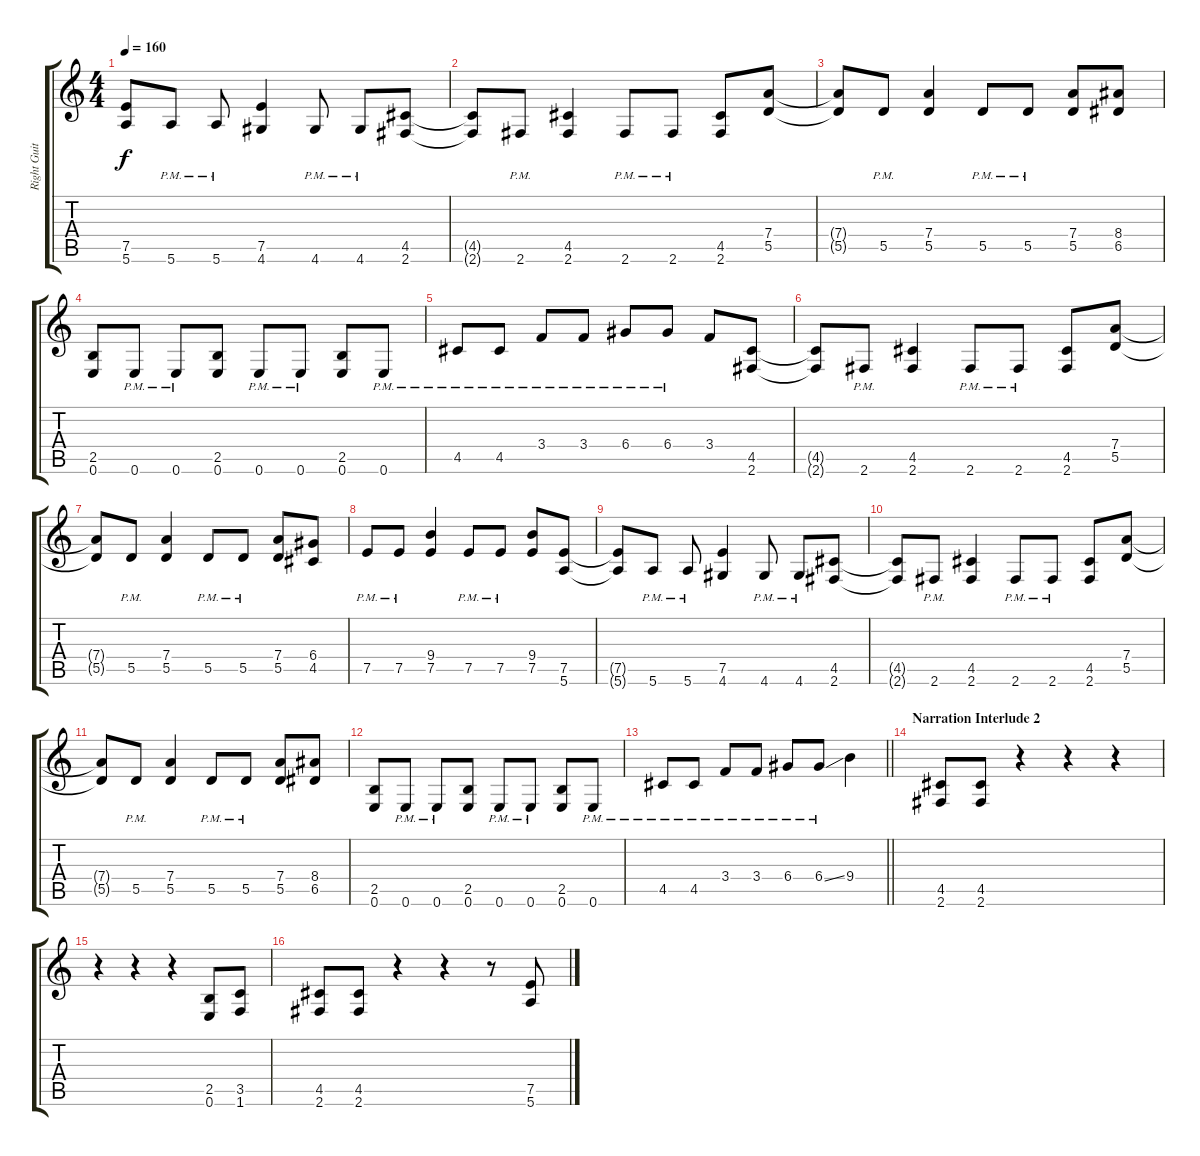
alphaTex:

\track ("Right Guitar" "Right Guit") {instrument overdrivenguitar}
\staff {score tabs}
\tuning (E4 B3 G3 D3 A2 E2) {hide}
\ts (4 4)
\tempo 160
\clef g2
\ks c
(7.5{t} 5.6{t}).8{dy f} 5.6{pm}.8 5.6{pm}.8 (7.5 4.6).4 4.6{pm}.8 4.6{pm}.8 (4.5 2.6).8 |
(4.5{t} 2.6{t}).8 2.6{pm}.8 (4.5 2.6).4 2.6{pm}.8 2.6{pm}.8 (4.5 2.6).8 (7.4 5.5).8 |
(7.4{t} 5.5{t}).8 5.5{pm}.8 (7.4 5.5).4 5.5{pm}.8 5.5{pm}.8 (7.4 5.5).8 (8.4 6.5).8 |
(2.5 0.6).8 0.6{pm}.8 0.6{pm}.8 (2.5 0.6).8 0.6{pm}.8 0.6{pm}.8 (2.5 0.6).8 0.6{pm}.8 |
4.5{pm}.8 4.5{pm}.8 3.4{pm}.8 3.4{pm}.8 6.4{pm}.8 6.4{pm}.8 3.4.8 (4.5 2.6).8 |
(4.5{t} 2.6{t}).8 2.6{pm}.8 (4.5 2.6).4 2.6{pm}.8 2.6{pm}.8 (4.5 2.6).8 (7.4 5.5).8 |
(7.4{t} 5.5{t}).8 5.5{pm}.8 (7.4 5.5).4 5.5{pm}.8 5.5{pm}.8 (7.4 5.5).8 (6.4 4.5).8 |
7.5{pm}.8 7.5{pm}.8 (9.4 7.5).4 7.5{pm}.8 7.5{pm}.8 (9.4 7.5).8 (7.5 5.6).8 |
(7.5{t} 5.6{t}).8 5.6{pm}.8 5.6{pm}.8 (7.5 4.6).4 4.6{pm}.8 4.6{pm}.8 (4.5 2.6).8 |
(4.5{t} 2.6{t}).8 2.6{pm}.8 (4.5 2.6).4 2.6{pm}.8 2.6{pm}.8 (4.5 2.6).8 (7.4 5.5).8 |
(7.4{t} 5.5{t}).8 5.5{pm}.8 (7.4 5.5).4 5.5{pm}.8 5.5{pm}.8 (7.4 5.5).8 (8.4 6.5).8 |
(2.5 0.6).8 0.6{pm}.8 0.6{pm}.8 (2.5 0.6).8 0.6{pm}.8 0.6{pm}.8 (2.5 0.6).8 0.6{pm}.8 |
\barLineRight lightlight
4.5{pm}.8 4.5{pm}.8 3.4{pm}.8 3.4{pm}.8 6.4{pm}.8 6.4{ss pm}.8 9.4.4 |
\section ("" "Narration Interlude 2")
(4.5 2.6).8 (4.5 2.6).8 r.4 r.4 r.4 |
r.4 r.4 r.4 (2.5 0.6).8 (3.5 1.6).8 |
(4.5 2.6).8 (4.5 2.6).8 r.4 r.4 r.8 (7.5 5.6).8
